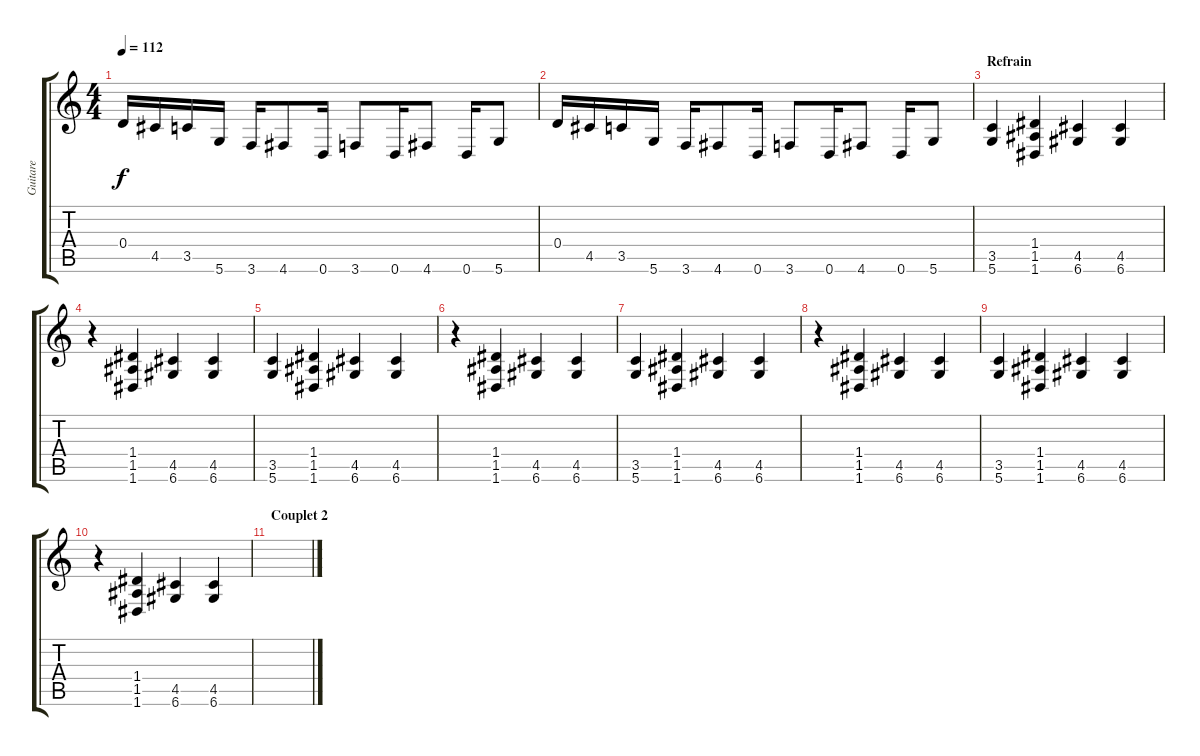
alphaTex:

\track ("Guitare" "Guitare") {instrument distortionguitar}
\staff {score tabs}
\tuning (E4 B3 G3 D3 A2 D2) {hide}
\ts (4 4)
\tempo 112
\clef g2
\ks c
0.4.16{dy f} 4.5.16 3.5.16 5.6.16 3.6.16 4.6.8 0.6.16 3.6.8 0.6.16 4.6.8 0.6.16 5.6.8 |
0.4.16 4.5.16 3.5.16 5.6.16 3.6.16 4.6.8 0.6.16 3.6.8 0.6.16 4.6.8 0.6.16 5.6.8 |
\section ("" "Refrain")
(3.5 5.6).4 (1.4 1.5 1.6).4 (4.5 6.6).4 (4.5 6.6).4 |
r.4 (1.4 1.5 1.6).4 (4.5 6.6).4 (4.5 6.6).4 |
(3.5 5.6).4 (1.4 1.5 1.6).4 (4.5 6.6).4 (4.5 6.6).4 |
r.4 (1.4 1.5 1.6).4 (4.5 6.6).4 (4.5 6.6).4 |
(3.5 5.6).4 (1.4 1.5 1.6).4 (4.5 6.6).4 (4.5 6.6).4 |
r.4 (1.4 1.5 1.6).4 (4.5 6.6).4 (4.5 6.6).4 |
(3.5 5.6).4 (1.4 1.5 1.6).4 (4.5 6.6).4 (4.5 6.6).4 |
r.4 (1.4 1.5 1.6).4 (4.5 6.6).4 (4.5 6.6).4 |
\section ("" "Couplet 2")
